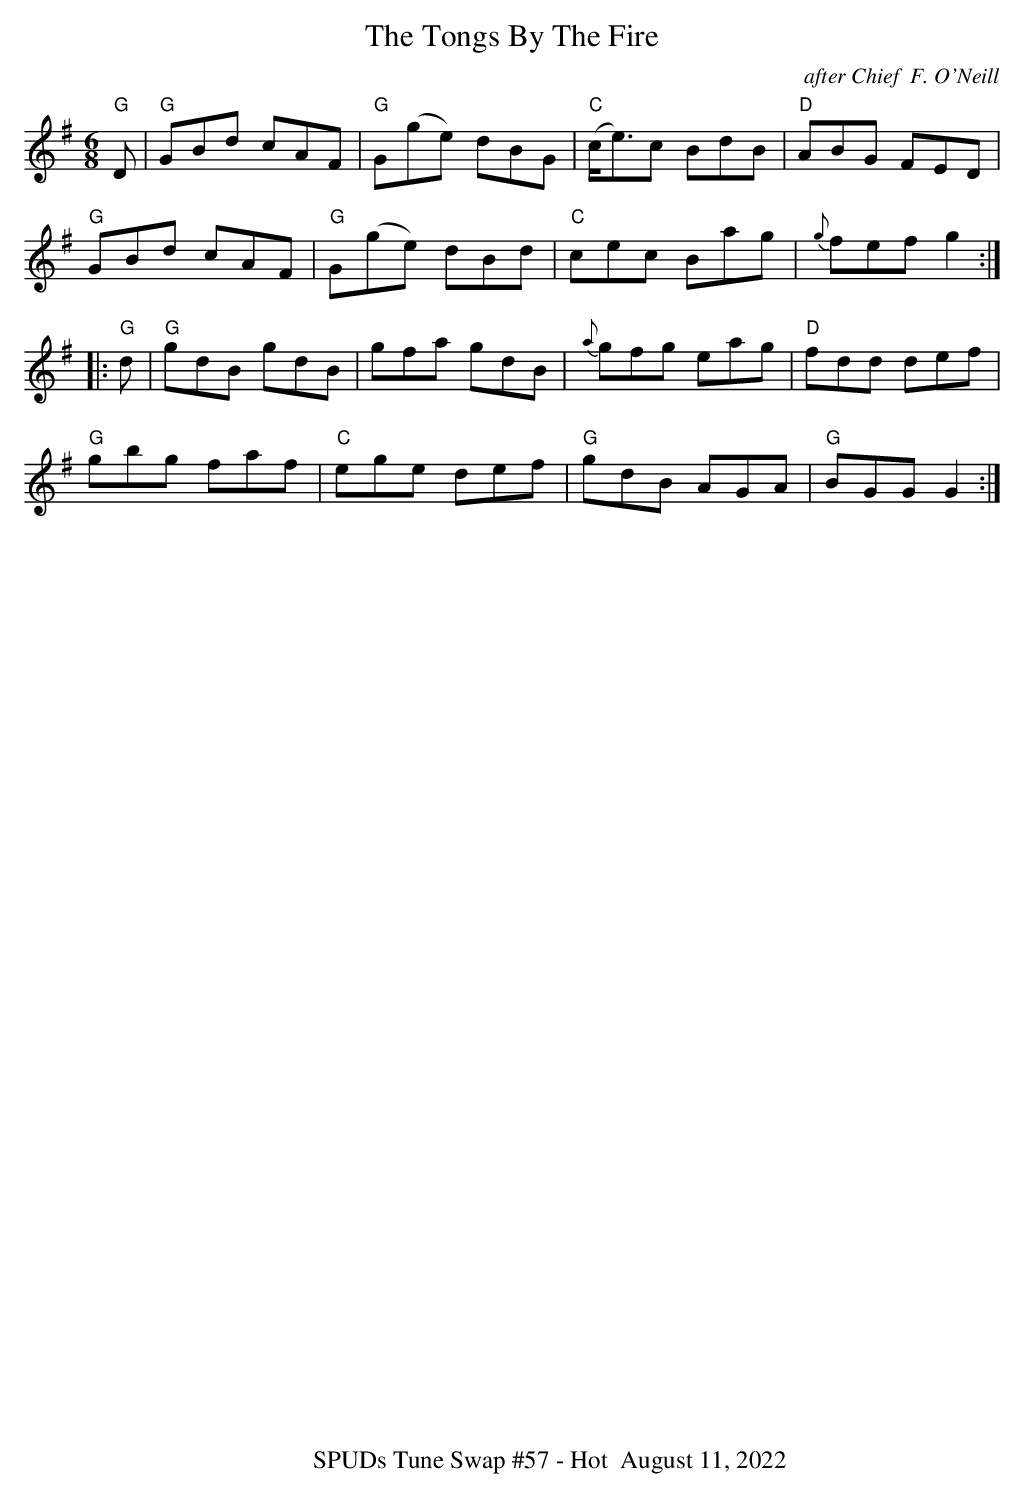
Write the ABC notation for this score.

X:1
T:Tongs By The Fire, The
C:after Chief  F. O'Neill
M:6/8
L:1/8
K:G
"G" D| "G" GBd cAF| "G" G(ge) dBG| "C" (c/2e3/2)c BdB| "D" ABG FED|
"G" GBd cAF| "G" G(ge) dBd| "C" cec Bag|{g}fef g2:|
|: "G" d| "G" gdB gdB|gfa gdB|{a}gfg eag| "D" fdd def|
"G" gbg faf| "C" ege def| "G" gdB AGA| "G" BGG G2:|
